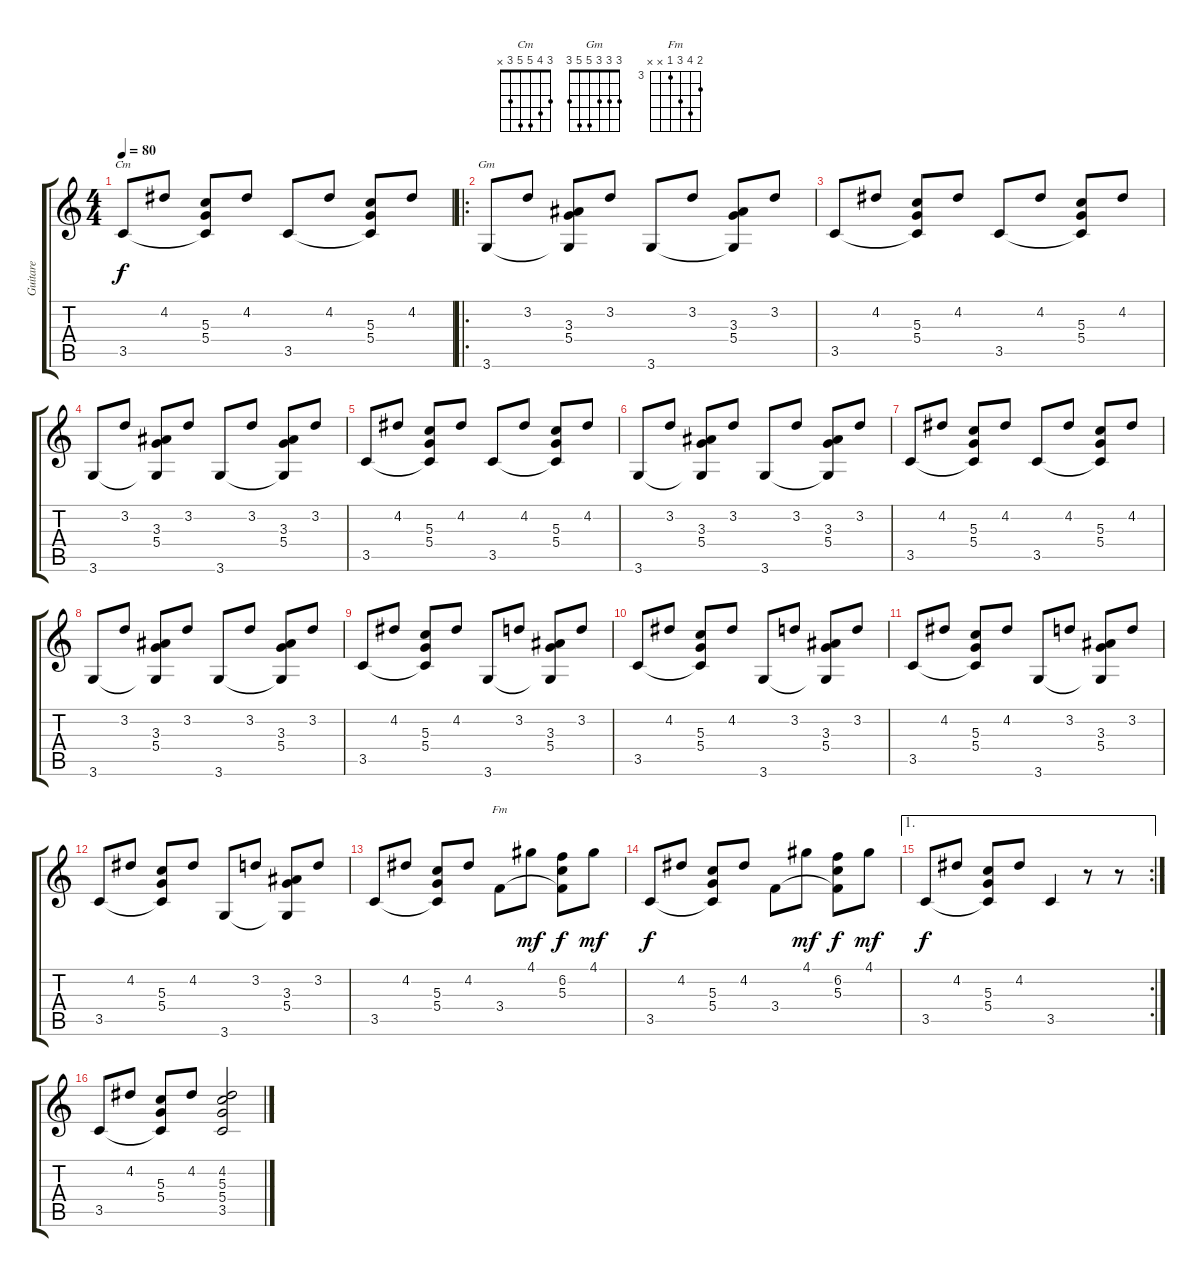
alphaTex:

\track ("Guitare" "Guitare") {instrument acousticguitarnylon}
\staff {score tabs}
\tuning (E4 B3 G3 D3 A2 E2) {hide}
\chord ("Cm" 3 4 5 5 3 x)
\chord ("Gm" 3 3 3 5 5 3)
\chord ("Fm" 4 6 5 3 x x) {firstfret 3}
\ts (4 4)
\tempo 80
\clef g2
\ks c
3.5.8{ch "Cm" dy f instrument acousticguitarnylon} 4.2.8 (5.3 5.4 3.5{t}).8 4.2.8 3.5.8 4.2.8 (5.3 5.4 3.5{t}).8 4.2.8 |
\ro
3.6.8{ch "Gm"} 3.2.8 (3.3 5.4 3.6{t}).8 3.2.8 3.6.8 3.2.8 (3.3 5.4 3.6{t}).8 3.2.8 |
3.5.8 4.2.8 (5.3 5.4 3.5{t}).8 4.2.8 3.5.8 4.2.8 (5.3 5.4 3.5{t}).8 4.2.8 |
3.6.8 3.2.8 (3.3 5.4 3.6{t}).8 3.2.8 3.6.8 3.2.8 (3.3 5.4 3.6{t}).8 3.2.8 |
3.5.8 4.2.8 (5.3 5.4 3.5{t}).8 4.2.8 3.5.8 4.2.8 (5.3 5.4 3.5{t}).8 4.2.8 |
3.6.8 3.2.8 (3.3 5.4 3.6{t}).8 3.2.8 3.6.8 3.2.8 (3.3 5.4 3.6{t}).8 3.2.8 |
3.5.8 4.2.8 (5.3 5.4 3.5{t}).8 4.2.8 3.5.8 4.2.8 (5.3 5.4 3.5{t}).8 4.2.8 |
3.6.8 3.2.8 (3.3 5.4 3.6{t}).8 3.2.8 3.6.8 3.2.8 (3.3 5.4 3.6{t}).8 3.2.8 |
3.5.8 4.2.8 (5.3 5.4 3.5{t}).8 4.2.8 3.6.8 3.2.8 (3.3 5.4 3.6{t}).8 3.2.8 |
3.5.8 4.2.8 (5.3 5.4 3.5{t}).8 4.2.8 3.6.8 3.2.8 (3.3 5.4 3.6{t}).8 3.2.8 |
3.5.8 4.2.8 (5.3 5.4 3.5{t}).8 4.2.8 3.6.8 3.2.8 (3.3 5.4 3.6{t}).8 3.2.8 |
3.5.8 4.2.8 (5.3 5.4 3.5{t}).8 4.2.8 3.6.8 3.2.8 (3.3 5.4 3.6{t}).8 3.2.8 |
3.5.8 4.2.8 (5.3 5.4 3.5{t}).8 4.2.8 3.4.8{ch "Fm"} 4.1.8{dy mf} (6.2 5.3 3.4{t}).8{dy f} 4.1.8{dy mf} |
3.5.8{dy f} 4.2.8 (5.3 5.4 3.5{t}).8 4.2.8 3.4.8 4.1.8{dy mf} (6.2 5.3 3.4{t}).8{dy f} 4.1.8{dy mf} |
\ae 1
\rc 2
3.5.8{dy f} 4.2.8 (5.3 5.4 3.5{t}).8 4.2.8 3.5.4 r.8 r.8 |
3.5.8 4.2.8 (5.3 5.4 3.5{t}).8 4.2.8 (4.2 5.3 5.4 3.5).2
